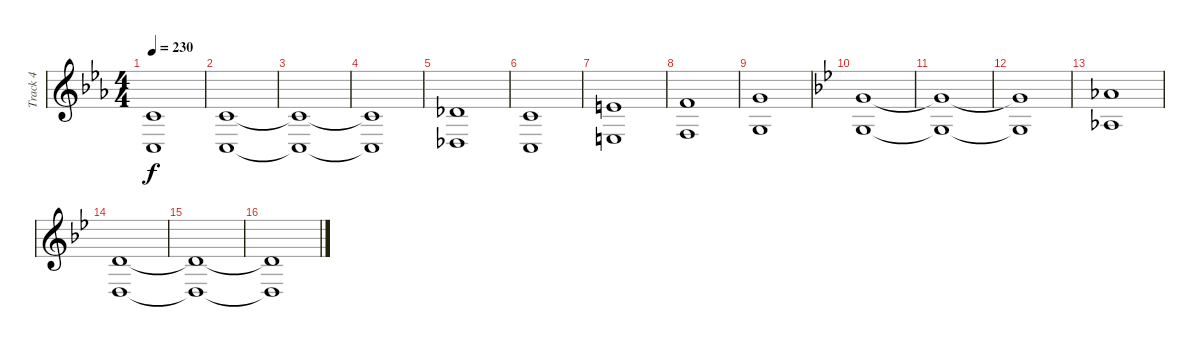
\track ("Track 4" "Track 4") {instrument stringensemble1}
\staff {score}
\tuning (D4 A3 F3 C3 G2 D2) {hide}
\ts (4 4)
\tempo 230
\clef g2
\ks cminor
(7.3{t} 5.5{t}).1{dy f} |
(7.3 5.5).1 |
(7.3{t} 5.5{t}).1 |
(7.3{t} 5.5{t}).1 |
(8.3 6.5).1 |
(7.3 5.5).1 |
(11.3 9.5).1 |
(12.3 10.5).1 |
(14.3 12.5).1 |
\ks gminor
(14.3 12.5).1 |
(14.3{t} 12.5{t}).1 |
(14.3{t} 12.5{t}).1 |
(15.3 13.5).1 |
(9.3 7.5).1 |
(9.3{t} 7.5{t}).1 |
(9.3{t} 7.5{t}).1
